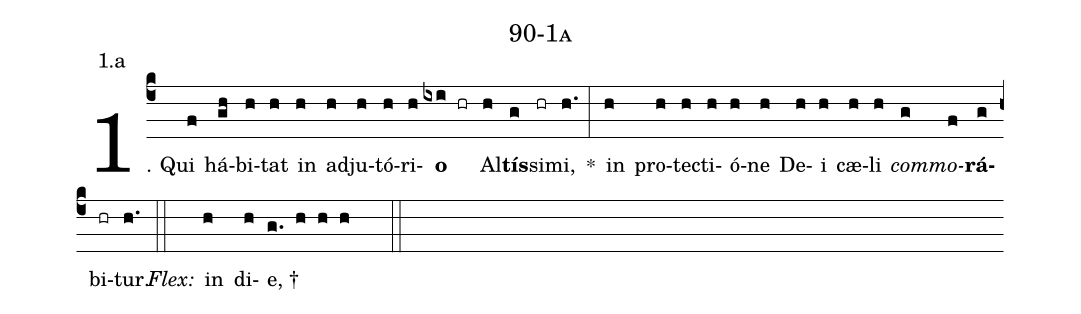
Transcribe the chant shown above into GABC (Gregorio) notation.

name: 90-1a;
annotation: 1.a;
%%
(c4)1. Qui(f) há(gh)bi(h)tat(h) in(h) ad(h)ju(h)tó(h)ri(h)<b>o</b>(ixi hr) Al(h)<b>tís</b>(g)si(hr)mi,(h.) *(:) in(h) pro(h)tec(h)ti(h)ó(h)ne(h) De(h)i(h) cæ(h)li(h) <i>com</i>(g)<i>mo</i>(f)<b>rá</b>(g)bi(hr)tur.(h.) (::)
<i>Flex:</i>()  in(h) di(h)e, †(g. h h h  ::)
